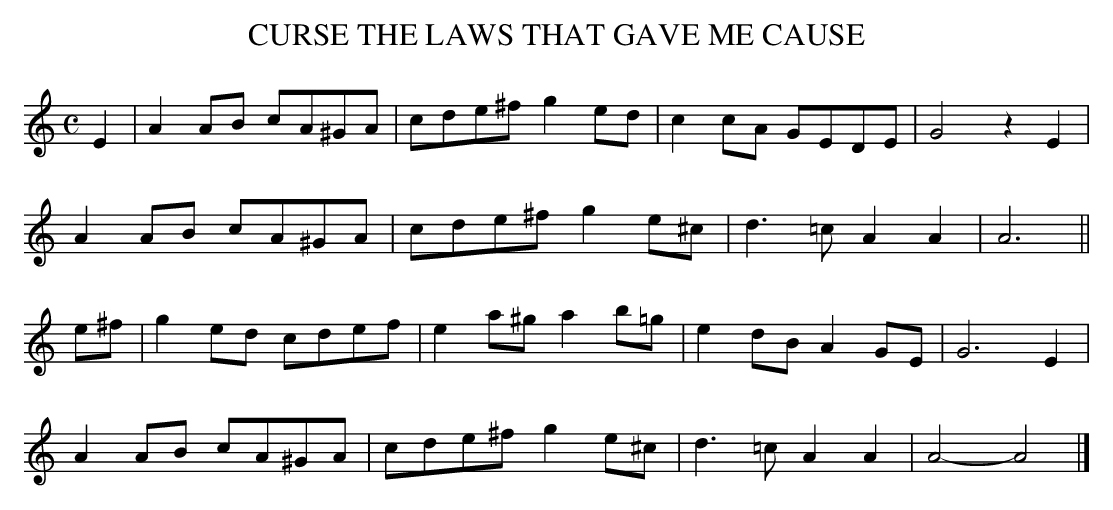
X:1
T:CURSE THE LAWS THAT GAVE ME CAUSE
Y:"moderate"
M:C
L:1/8
K:Am
E2|A2AB cA^GA|cde^f g2ed|c2cA GEDE|G4z2E2|
A2AB cA^GA|cde^f g2e^c|d3=c A2A2|A6||
e^f|g2ed cdef|e2a^g a2b=g|e2dB A2GE|G6E2|
A2AB cA^GA|cde^f g2e^c|d3=c A2A2|A4-A4|]
